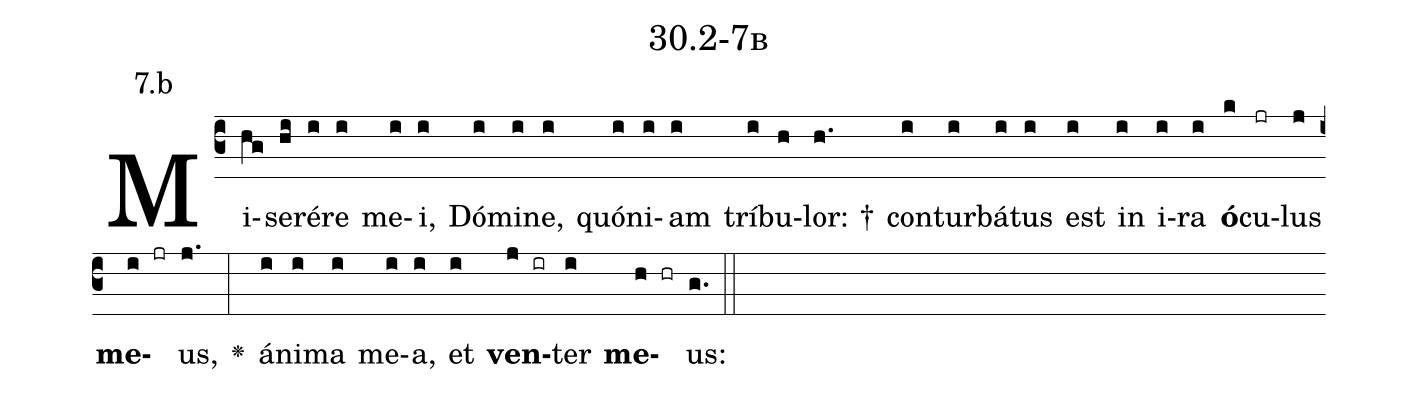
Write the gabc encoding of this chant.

name: 30.2-7b;
annotation: 7.b;
%%
(c3)Mi(hg)se(hi)ré(i)re(i) me(i)i,(i) Dó(i)mi(i)ne,(i) quón(i)i(i)am(i) trí(i)bu(h)lor: †(h.) con(i)tur(i)bá(i)tus(i) est(i) in(i) i(i)ra(i) <b>ó</b>(k)cu(jr)lus(j) <b>me</b>(i jr)us,(j.) <v>\greheightstar</v>(:) á(i)ni(i)ma(i) me(i)a,(i) et(i) <b>ven</b>(j ir)ter(i) <b>me</b>(h hr)us:(g.) (::)


%E(i) u(i) o(j) u(i) a(h) e.(g.) (::)
